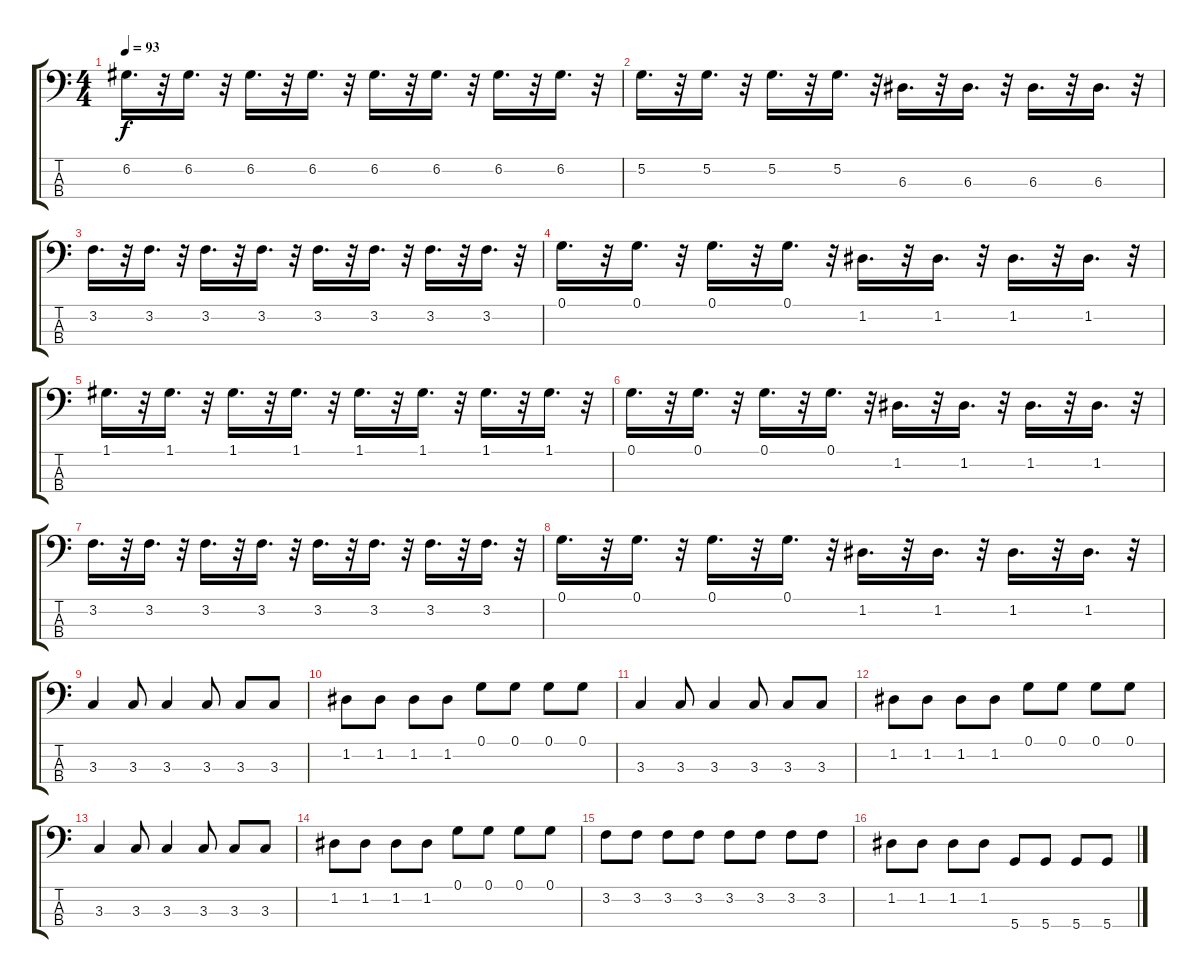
\track "" {instrument electricbassfinger}
\staff {score tabs}
\tuning (G2 D2 A1 D1) {hide}
\ts (4 4)
\tempo 93
\clef f4
\ks c
6.2.16{d dy f} r.32 6.2.16{d} r.32 6.2.16{d} r.32 6.2.16{d} r.32 6.2.16{d} r.32 6.2.16{d} r.32 6.2.16{d} r.32 6.2.16{d} r.32 |
5.2.16{d} r.32 5.2.16{d} r.32 5.2.16{d} r.32 5.2.16{d} r.32 6.3.16{d} r.32 6.3.16{d} r.32 6.3.16{d} r.32 6.3.16{d} r.32 |
3.2.16{d} r.32 3.2.16{d} r.32 3.2.16{d} r.32 3.2.16{d} r.32 3.2.16{d} r.32 3.2.16{d} r.32 3.2.16{d} r.32 3.2.16{d} r.32 |
0.1.16{d} r.32 0.1.16{d} r.32 0.1.16{d} r.32 0.1.16{d} r.32 1.2.16{d} r.32 1.2.16{d} r.32 1.2.16{d} r.32 1.2.16{d} r.32 |
1.1.16{d} r.32 1.1.16{d} r.32 1.1.16{d} r.32 1.1.16{d} r.32 1.1.16{d} r.32 1.1.16{d} r.32 1.1.16{d} r.32 1.1.16{d} r.32 |
0.1.16{d} r.32 0.1.16{d} r.32 0.1.16{d} r.32 0.1.16{d} r.32 1.2.16{d} r.32 1.2.16{d} r.32 1.2.16{d} r.32 1.2.16{d} r.32 |
3.2.16{d} r.32 3.2.16{d} r.32 3.2.16{d} r.32 3.2.16{d} r.32 3.2.16{d} r.32 3.2.16{d} r.32 3.2.16{d} r.32 3.2.16{d} r.32 |
0.1.16{d} r.32 0.1.16{d} r.32 0.1.16{d} r.32 0.1.16{d} r.32 1.2.16{d} r.32 1.2.16{d} r.32 1.2.16{d} r.32 1.2.16{d} r.32 |
3.3.4 3.3.8 3.3.4 3.3.8 3.3.8 3.3.8 |
1.2.8 1.2.8 1.2.8 1.2.8 0.1.8 0.1.8 0.1.8 0.1.8 |
3.3.4 3.3.8 3.3.4 3.3.8 3.3.8 3.3.8 |
1.2.8 1.2.8 1.2.8 1.2.8 0.1.8 0.1.8 0.1.8 0.1.8 |
3.3.4 3.3.8 3.3.4 3.3.8 3.3.8 3.3.8 |
1.2.8 1.2.8 1.2.8 1.2.8 0.1.8 0.1.8 0.1.8 0.1.8 |
3.2.8 3.2.8 3.2.8 3.2.8 3.2.8 3.2.8 3.2.8 3.2.8 |
1.2.8 1.2.8 1.2.8 1.2.8 5.4.8 5.4.8 5.4.8 5.4.8
